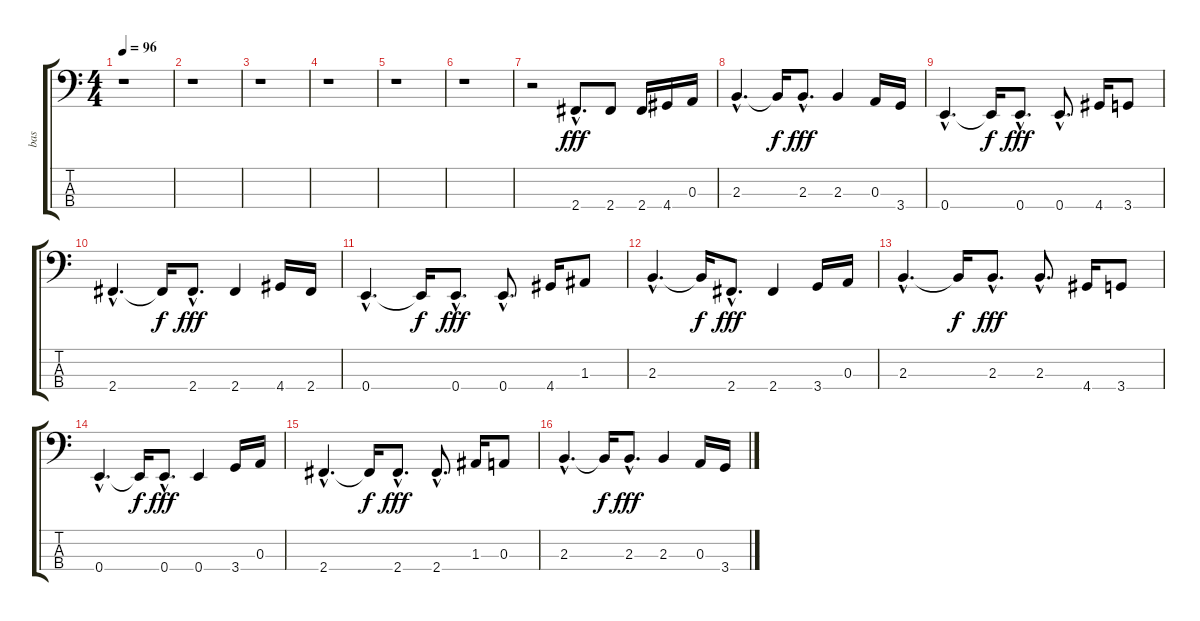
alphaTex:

\track ("bas" "bas") {instrument acousticguitarsteel}
\staff {score tabs}
\tuning (G2 D2 A1 E1) {hide}
\ts (4 4)
\tempo 96
\clef f4
\ks c
r.1{dy fff instrument acousticguitarsteel} |
r.1 |
r.1 |
r.1 |
r.1 |
r.1 |
r.2 2.4{hac}.8{d} 2.4.8 2.4.16 4.4.16 0.3.16 |
2.3{hac}.4{d} 2.3{t}.16{dy f} 2.3{hac}.8{d dy fff} 2.3.4 0.3.16 3.4.16 |
0.4{hac}.4{d} 0.4{t}.16{dy f} 0.4{hac}.8{d dy fff} 0.4{hac}.8{d} 4.4.16 3.4.8 |
2.4{hac}.4{d} 2.4{t}.16{dy f} 2.4{hac}.8{d dy fff} 2.4.4 4.4.16 2.4.16 |
0.4{hac}.4{d} 0.4{t}.16{dy f} 0.4{hac}.8{d dy fff} 0.4{hac}.8{d} 4.4.16 1.3.8 |
2.3{hac}.4{d} 2.3{t}.16{dy f} 2.4{hac}.8{d dy fff} 2.4.4 3.4.16 0.3.16 |
2.3{hac}.4{d} 2.3{t}.16{dy f} 2.3{hac}.8{d dy fff} 2.3{hac}.8{d} 4.4.16 3.4.8 |
0.4{hac}.4{d} 0.4{t}.16{dy f} 0.4{hac}.8{d dy fff} 0.4.4 3.4.16 0.3.16 |
2.4{hac}.4{d} 2.4{t}.16{dy f} 2.4{hac}.8{d dy fff} 2.4{hac}.8{d} 1.3.16 0.3.8 |
2.3{hac}.4{d} 2.3{t}.16{dy f} 2.3{hac}.8{d dy fff} 2.3.4 0.3.16 3.4.16
